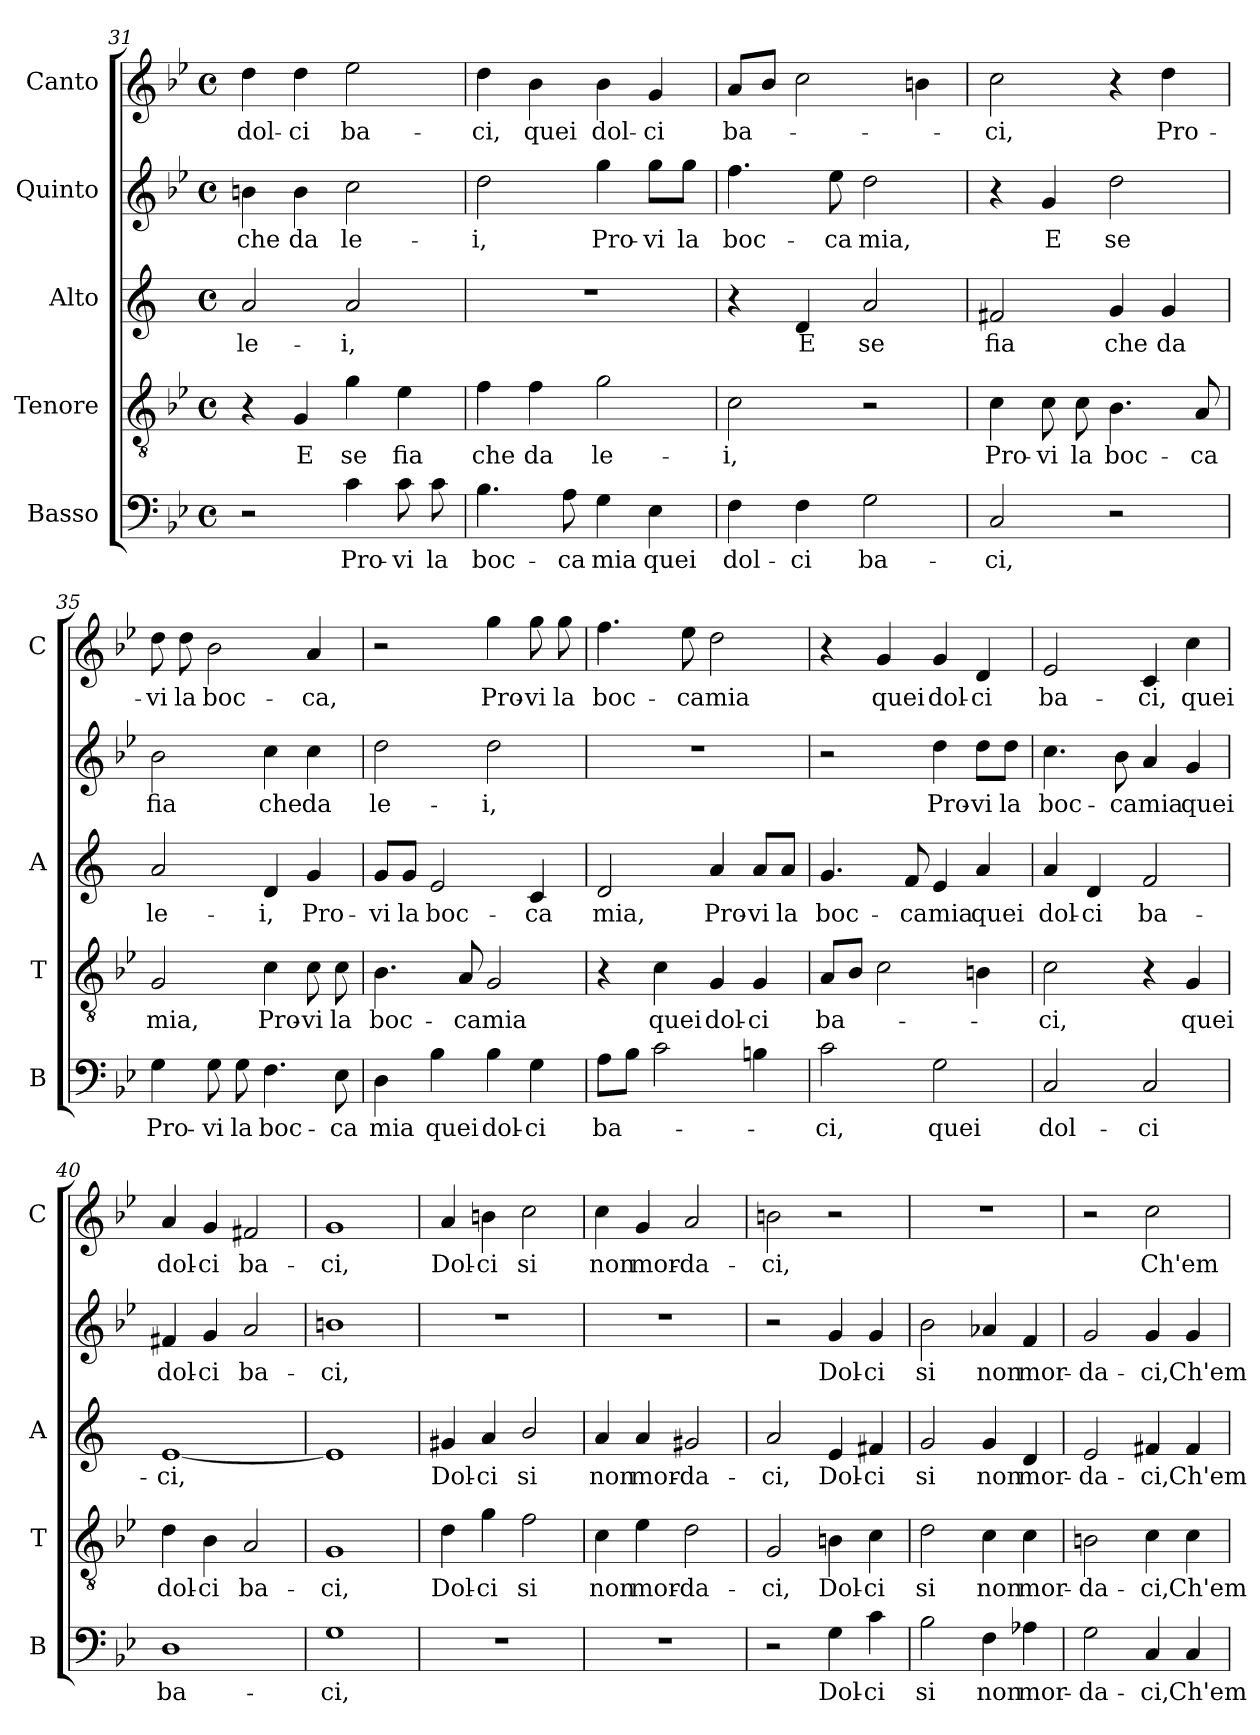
**kern	**text	**kern	**text	**kern	**text	**kern	**text	**kern	**text
*part5	*part5	*part4	*part4	*part3	*part3	*part2	*part2	*part1	*part1
*staff5	*staff5	*staff4	*staff4	*staff3	*staff3	*staff2	*staff2	*staff1	*staff1
*I"Basso	*	*I"Tenore	*	*I"Alto	*	*I"Quinto	*	*I"Canto	*
*I'B	*	*I'T	*	*I'A	*	*	*	*I'C	*
*clefF4	*	*clefGv2	*	*clefG2	*	*clefG2	*	*clefG2	*
*	*	*	*	*ITrd1c2	*	*	*	*	*
*k[b-e-]	*	*k[b-e-]	*	*k[b-e-]	*	*k[b-e-]	*	*k[b-e-]	*
*B-:	*	*B-:	*	*B-:	*	*B-:	*	*B-:	*
*M4/4	*	*M4/4	*	*M4/4	*	*M4/4	*	*M4/4	*
*met(c)	*	*met(c)	*	*met(c)	*	*met(c)	*	*met(c)	*
=31	=31	=31	=31	=31	=31	=31	=31	=31	=31
!	!	!	!	!	!LO:LY:b	!	!LO:LY:b	!	!LO:LY:b
2r	.	4r	.	2g/	le-	4bn\	che	4dd\	dol-
!	!	!	!LO:LY:b	!	!	!	!LO:LY:b	!	!LO:LY:b
.	.	4G/	E	.	.	4b\	da	4dd\	-ci
!	!LO:LY:b	!	!LO:LY:b	!	!LO:LY:b	!	!LO:LY:b	!	!LO:LY:b
4c\	Pro-	4g\	se	2g/	-i,	2cc\	le-	2ee-\	ba-
!	!LO:LY:b	!	!LO:LY:b	!	!	!	!	!	!
8c\	-vi	4e-\	fia	.	.	.	.	.	.
!	!LO:LY:b	!	!	!	!	!	!	!	!
8c\	la	.	.	.	.	.	.	.	.
=32	=32	=32	=32	=32	=32	=32	=32	=32	=32
!	!LO:LY:b	!	!LO:LY:b	!	!	!	!LO:LY:b	!	!LO:LY:b
4.B-\	boc-	4f\	che	1r	.	2dd\	-i,	4dd\	-ci,
!	!	!	!LO:LY:b	!	!	!	!	!	!LO:LY:b
.	.	4f\	da	.	.	.	.	4b-\	quei
!	!LO:LY:b	!	!	!	!	!	!	!	!
8A\	-ca	.	.	.	.	.	.	.	.
!	!LO:LY:b	!	!LO:LY:b	!	!	!	!LO:LY:b	!	!LO:LY:b
4G\	mia	2g\	le-	.	.	4gg\	Pro-	4b-\	dol-
!	!LO:LY:b	!	!	!	!	!	!LO:LY:b	!	!LO:LY:b
4E-\	quei	.	.	.	.	8gg\L	-vi	4g/	-ci
!	!	!	!	!	!	!	!LO:LY:b	!	!
.	.	.	.	.	.	8gg\J	la	.	.
=33	=33	=33	=33	=33	=33	=33	=33	=33	=33
!	!LO:LY:b	!	!LO:LY:b	!	!	!	!LO:LY:b	!	!LO:LY:b
4F\	dol-	2c\	-i,	4r	.	4.ff\	boc-	8a/L	ba-
.	.	.	.	.	.	.	.	8b-/J	.
!	!LO:LY:b	!	!	!	!LO:LY:b	!	!	!	!
4F\	-ci	.	.	4c/	E	.	.	2cc\	.
!	!	!	!	!	!	!	!LO:LY:b	!	!
.	.	.	.	.	.	8ee-\	-ca	.	.
!	!LO:LY:b	!	!	!	!LO:LY:b	!	!LO:LY:b	!	!
2G\	ba-	2r	.	2g/	se	2dd\	mia,	.	.
.	.	.	.	.	.	.	.	4bn\	.
=34	=34	=34	=34	=34	=34	=34	=34	=34	=34
!	!LO:LY:b	!	!LO:LY:b	!	!LO:LY:b	!	!	!	!LO:LY:b
2C/	-ci,	4c\	Pro-	2en/	fia	4r	.	2cc\	-ci,
!	!	!	!LO:LY:b	!	!	!	!LO:LY:b	!	!
.	.	8c\	-vi	.	.	4g/	E	.	.
!	!	!	!LO:LY:b	!	!	!	!	!	!
.	.	8c\	la	.	.	.	.	.	.
!	!	!	!LO:LY:b	!	!LO:LY:b	!	!LO:LY:b	!	!
2r	.	4.B-\	boc-	4f/	che	2dd\	se	4r	.
!	!	!	!	!	!LO:LY:b	!	!	!	!LO:LY:b
.	.	.	.	4f/	da	.	.	4dd\	Pro-
!	!	!	!LO:LY:b	!	!	!	!	!	!
.	.	8A/	-ca	.	.	.	.	.	.
=35	=35	=35	=35	=35	=35	=35	=35	=35	=35
!	!LO:LY:b	!	!LO:LY:b	!	!LO:LY:b	!	!LO:LY:b	!	!LO:LY:b
4G\	Pro-	2G/	mia,	2g/	le-	2b-\	fia	8dd\	-vi
!	!	!	!	!	!	!	!	!	!LO:LY:b
.	.	.	.	.	.	.	.	8dd\	la
!	!LO:LY:b	!	!	!	!	!	!	!	!LO:LY:b
8G\	-vi	.	.	.	.	.	.	2b-\	boc-
!	!LO:LY:b	!	!	!	!	!	!	!	!
8G\	la	.	.	.	.	.	.	.	.
!	!LO:LY:b	!	!LO:LY:b	!	!LO:LY:b	!	!LO:LY:b	!	!
4.F\	boc-	4c\	Pro-	4c/	-i,	4cc\	che	.	.
!	!	!	!LO:LY:b	!	!LO:LY:b	!	!LO:LY:b	!	!LO:LY:b
.	.	8c\	-vi	4f/	Pro-	4cc\	da	4a/	-ca,
!	!LO:LY:b	!	!LO:LY:b	!	!	!	!	!	!
8E-\	-ca	8c\	la	.	.	.	.	.	.
!!LO:LB:g=z
=36	=36	=36	=36	=36	=36	=36	=36	=36	=36
!	!LO:LY:b	!	!LO:LY:b	!	!LO:LY:b	!	!LO:LY:b	!	!
4D\	mia	4.B-\	boc-	8f/L	-vi	2dd\	le-	2r	.
!	!	!	!	!	!LO:LY:b	!	!	!	!
.	.	.	.	8f/J	la	.	.	.	.
!	!LO:LY:b	!	!	!	!LO:LY:b	!	!	!	!
4B-\	quei	.	.	2d/	boc-	.	.	.	.
!	!	!	!LO:LY:b	!	!	!	!	!	!
.	.	8A/	-ca	.	.	.	.	.	.
!	!LO:LY:b	!	!LO:LY:b	!	!	!	!LO:LY:b	!	!LO:LY:b
4B-\	dol-	2G/	mia	.	.	2dd\	-i,	4gg\	Pro-
!	!LO:LY:b	!	!	!	!LO:LY:b	!	!	!	!LO:LY:b
4G\	-ci	.	.	4B-/	-ca	.	.	8gg\	-vi
!	!	!	!	!	!	!	!	!	!LO:LY:b
.	.	.	.	.	.	.	.	8gg\	la
=37	=37	=37	=37	=37	=37	=37	=37	=37	=37
!	!LO:LY:b	!	!	!	!LO:LY:b	!	!	!	!LO:LY:b
8A\L	ba-	4r	.	2c/	mia,	1r	.	4.ff\	boc-
8B-\J	.	.	.	.	.	.	.	.	.
!	!	!	!LO:LY:b	!	!	!	!	!	!
2c\	.	4c\	quei	.	.	.	.	.	.
!	!	!	!	!	!	!	!	!	!LO:LY:b
.	.	.	.	.	.	.	.	8ee-\	-ca
!	!	!	!LO:LY:b	!	!LO:LY:b	!	!	!	!LO:LY:b
.	.	4G/	dol-	4g/	Pro-	.	.	2dd\	mia
!	!	!	!LO:LY:b	!	!LO:LY:b	!	!	!	!
4Bn\	.	4G/	-ci	8g/L	-vi	.	.	.	.
!	!	!	!	!	!LO:LY:b	!	!	!	!
.	.	.	.	8g/J	la	.	.	.	.
=38	=38	=38	=38	=38	=38	=38	=38	=38	=38
!	!LO:LY:b	!	!LO:LY:b	!	!LO:LY:b	!	!	!	!
2c\	-ci,	8A/L	ba-	4.f/	boc-	2r	.	4r	.
.	.	8B-/J	.	.	.	.	.	.	.
!	!	!	!	!	!	!	!	!	!LO:LY:b
.	.	2c\	.	.	.	.	.	4g/	quei
!	!	!	!	!	!LO:LY:b	!	!	!	!
.	.	.	.	8e-/	-ca	.	.	.	.
!	!LO:LY:b	!	!	!	!LO:LY:b	!	!LO:LY:b	!	!LO:LY:b
2G\	quei	.	.	4d/	mia	4dd\	Pro-	4g/	dol-
!	!	!	!	!	!LO:LY:b	!	!LO:LY:b	!	!LO:LY:b
.	.	4Bn\	.	4g/	quei	8dd\L	-vi	4d/	-ci
!	!	!	!	!	!	!	!LO:LY:b	!	!
.	.	.	.	.	.	8dd\J	la	.	.
=39	=39	=39	=39	=39	=39	=39	=39	=39	=39
!	!LO:LY:b	!	!LO:LY:b	!	!LO:LY:b	!	!LO:LY:b	!	!LO:LY:b
2C/	dol-	2c\	-ci,	4g/	dol-	4.cc\	boc-	2e-/	ba-
!	!	!	!	!	!LO:LY:b	!	!	!	!
.	.	.	.	4c/	-ci	.	.	.	.
!	!	!	!	!	!	!	!LO:LY:b	!	!
.	.	.	.	.	.	8b-\	-ca	.	.
!	!LO:LY:b	!	!	!	!LO:LY:b	!	!LO:LY:b	!	!LO:LY:b
2C/	-ci	4r	.	2e-/	ba-	4a/	mia	4c/	-ci,
!	!	!	!LO:LY:b	!	!	!	!LO:LY:b	!	!LO:LY:b
.	.	4G/	quei	.	.	4g/	quei	4cc\	quei
=40	=40	=40	=40	=40	=40	=40	=40	=40	=40
!	!LO:LY:b	!	!LO:LY:b	!	!LO:LY:b	!	!LO:LY:b	!	!LO:LY:b
1D	ba-	4d\	dol-	[1d	-ci,	4f#X/	dol-	4a/	dol-
!	!	!	!LO:LY:b	!	!	!	!LO:LY:b	!	!LO:LY:b
.	.	4B-\	-ci	.	.	4g/	-ci	4g/	-ci
!	!	!	!LO:LY:b	!	!	!	!LO:LY:b	!	!LO:LY:b
.	.	2A/	ba-	.	.	2a/	ba-	2f#X/	ba-
=41	=41	=41	=41	=41	=41	=41	=41	=41	=41
!	!LO:LY:b	!	!LO:LY:b	!	!	!	!LO:LY:b	!	!LO:LY:b
1G	-ci,	1G	-ci,	1d]	.	1bn	-ci,	1g	-ci,
=42	=42	=42	=42	=42	=42	=42	=42	=42	=42
!	!	!	!LO:LY:b	!	!LO:LY:b	!	!	!	!LO:LY:b
1r	.	4d\	Dol-	4f#X/	Dol-	1r	.	4a/	Dol-
!	!	!	!LO:LY:b	!	!LO:LY:b	!	!	!	!LO:LY:b
.	.	4g\	-ci	4g/	-ci	.	.	4bn\	-ci
!	!	!	!LO:LY:b	!	!LO:LY:b	!	!	!	!LO:LY:b
.	.	2f\	si	2a/	si	.	.	2cc\	si
!!LO:PB:g=z
=43	=43	=43	=43	=43	=43	=43	=43	=43	=43
!	!	!	!LO:LY:b	!	!LO:LY:b	!	!	!	!LO:LY:b
1r	.	4c\	non	4g/	non	1r	.	4cc\	non
!	!	!	!LO:LY:b	!	!LO:LY:b	!	!	!	!LO:LY:b
.	.	4e-\	mor-	4g/	mor-	.	.	4g/	mor-
!	!	!	!LO:LY:b	!	!LO:LY:b	!	!	!	!LO:LY:b
.	.	2d\	-da-	2f#X/	-da-	.	.	2a/	-da-
=44	=44	=44	=44	=44	=44	=44	=44	=44	=44
!	!	!	!LO:LY:b	!	!LO:LY:b	!	!	!	!LO:LY:b
2r	.	2G/	-ci,	2g/	-ci,	2r	.	2bn\	-ci,
!	!LO:LY:b	!	!LO:LY:b	!	!LO:LY:b	!	!LO:LY:b	!	!
4G\	Dol-	4Bn\	Dol-	4d/	Dol-	4g/	Dol-	2r	.
!	!LO:LY:b	!	!LO:LY:b	!	!LO:LY:b	!	!LO:LY:b	!	!
4c\	-ci	4c\	-ci	4en/	-ci	4g/	-ci	.	.
=45	=45	=45	=45	=45	=45	=45	=45	=45	=45
!	!LO:LY:b	!	!LO:LY:b	!	!LO:LY:b	!	!LO:LY:b	!	!
2B-\	si	2d\	si	2f/	si	2b-\	si	1r	.
!	!LO:LY:b	!	!LO:LY:b	!	!LO:LY:b	!	!LO:LY:b	!	!
4F\	non	4c\	non	4f/	non	4a-X/	non	.	.
!	!LO:LY:b	!	!LO:LY:b	!	!LO:LY:b	!	!LO:LY:b	!	!
4A-X\	mor-	4c\	mor-	4c/	mor-	4f/	mor-	.	.
=46	=46	=46	=46	=46	=46	=46	=46	=46	=46
!	!LO:LY:b	!	!LO:LY:b	!	!LO:LY:b	!	!LO:LY:b	!	!
2G\	-da-	2Bn\	-da-	2d/	-da-	2g/	-da-	2r	.
!	!LO:LY:b	!	!LO:LY:b	!	!LO:LY:b	!	!LO:LY:b	!	!LO:LY:b
4C/	-ci,	4c\	-ci,	4en/	-ci,	4g/	-ci,	2cc\	Ch'em-
!	!LO:LY:b	!	!LO:LY:b	!	!LO:LY:b	!	!LO:LY:b	!	!
4C/	Ch'em-	4c\	Ch'em-	4e/	Ch'em-	4g/	Ch'em-	.	.
=	=	=	=	=	=	=	=	=	=
*-	*-	*-	*-	*-	*-	*-	*-	*-	*-
